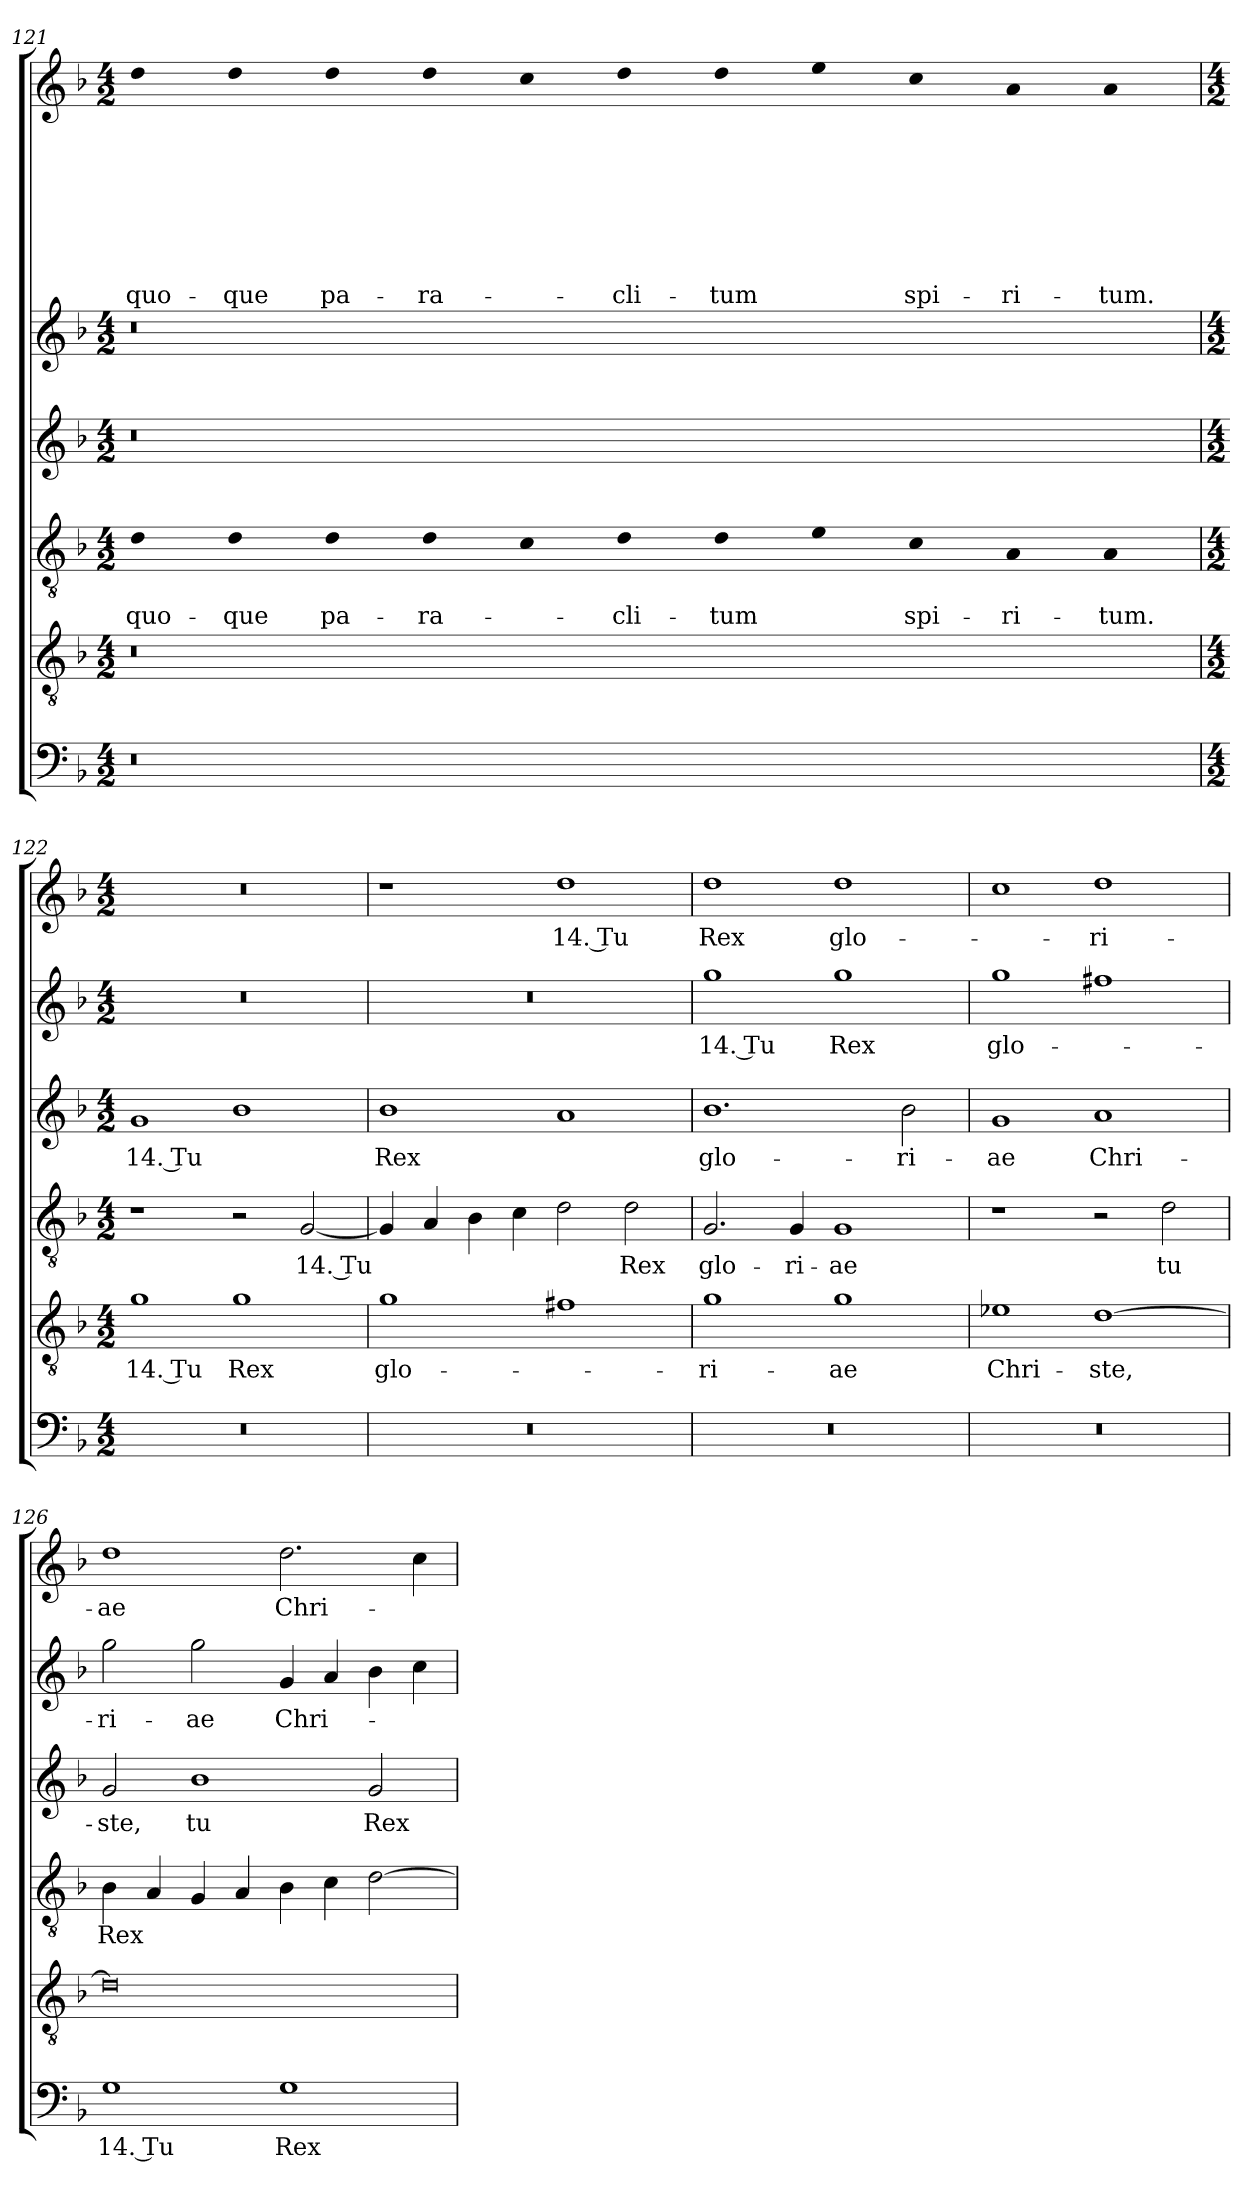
**kern	**text	**kern	**text	**kern	**text	**text	**kern	**text	**kern	**text	**kern	**text	**text	**text	**text	**text	**text	**text	**text
*part6	*part6	*part5	*part5	*part4	*part4	*part4	*part3	*part3	*part2	*part2	*part1	*part1	*part1	*part1	*part1	*part1	*part1	*part1	*part1
*staff6	*staff6	*staff5	*staff5	*staff4	*staff4	*staff4	*staff3	*staff3	*staff2	*staff2	*staff1	*staff1	*staff1	*staff1	*staff1	*staff1	*staff1	*staff1	*staff1
*clefF4	*	*clefGv2	*	*clefGv2	*	*	*clefG2	*	*clefG2	*	*clefG2	*	*	*	*	*	*	*	*
*k[b-]	*	*k[b-]	*	*k[b-]	*	*	*k[b-]	*	*k[b-]	*	*k[b-]	*	*	*	*	*	*	*	*
*F:	*	*F:	*	*F:	*	*	*F:	*	*F:	*	*F:	*	*	*	*	*	*	*	*
*M4/2	*	*M4/2	*	*M4/2	*	*	*M4/2	*	*M4/2	*	*M4/2	*	*	*	*	*	*	*	*
=121	=121	=121	=121	=121	=121	=121	=121	=121	=121	=121	=121	=121	=121	=121	=121	=121	=121	=121	=121
!	!	!	!	!LO:N:head=solid	!	!LO:LY:b	!	!	!	!	!LO:N:head=solid	!	!	!	!	!	!	!	!LO:LY:b
0r	.	0r	.	1d	.	quo-	0r	.	0r	.	1dd	.	.	.	.	.	.	.	quo-
!	!	!	!	!LO:N:head=solid	!	!LO:LY:b	!	!	!	!	!LO:N:head=solid	!	!	!	!	!	!	!	!LO:LY:b
.	.	.	.	1d	.	-que	.	.	.	.	1dd	.	.	.	.	.	.	.	-que
!	!	!	!	!LO:N:head=solid	!	!LO:LY:b	!	!	!	!	!LO:N:head=solid	!	!	!	!	!	!	!	!LO:LY:b
000ryy	.	000ryy	.	1d	.	pa-	000ryy	.	000ryy	.	1dd	.	.	.	.	.	.	.	pa-
!	!	!	!	!LO:N:head=solid	!	!LO:LY:b	!	!	!	!	!LO:N:head=solid	!	!	!	!	!	!	!	!LO:LY:b
.	.	.	.	1d	.	-ra-	.	.	.	.	1dd	.	.	.	.	.	.	.	-ra-
!	!	!	!	!LO:N:head=solid	!	!	!	!	!	!	!LO:N:head=solid	!	!	!	!	!	!	!	!
.	.	.	.	1c	.	.	.	.	.	.	1cc	.	.	.	.	.	.	.	.
!	!	!	!	!LO:N:head=solid	!	!LO:LY:b	!	!	!	!	!LO:N:head=solid	!	!	!	!	!	!	!	!LO:LY:b
.	.	.	.	1d	.	-cli-	.	.	.	.	1dd	.	.	.	.	.	.	.	-cli-
!	!	!	!	!LO:N:head=solid	!	!LO:LY:b	!	!	!	!	!LO:N:head=solid	!	!	!	!	!	!	!	!LO:LY:b
.	.	.	.	1d	.	-tum	.	.	.	.	1dd	.	.	.	.	.	.	.	-tum
!	!	!	!	!LO:N:head=solid	!	!	!	!	!	!	!LO:N:head=solid	!	!	!	!	!	!	!	!
.	.	.	.	1e	.	.	.	.	.	.	1ee	.	.	.	.	.	.	.	.
!	!	!	!	!LO:N:head=solid	!	!LO:LY:b	!	!	!	!	!LO:N:head=solid	!	!	!	!	!	!	!	!LO:LY:b
.	.	.	.	1c	.	spi-	.	.	.	.	1cc	.	.	.	.	.	.	.	spi-
!	!	!	!	!LO:N:head=solid	!	!LO:LY:b	!	!	!	!	!LO:N:head=solid	!	!	!	!	!	!	!	!LO:LY:b
.	.	.	.	1A	.	-ri-	.	.	.	.	1a	.	.	.	.	.	.	.	-ri-
!	!	!	!	!LO:N:head=solid	!	!LO:LY:b	!	!	!	!	!LO:N:head=solid	!	!	!	!	!	!	!	!LO:LY:b
1ryy	.	1ryy	.	1A	.	-tum.	1ryy	.	1ryy	.	1a	.	.	.	.	.	.	.	-tum.
!!LO:PB:g=z
=122	=122	=122	=122	=122	=122	=122	=122	=122	=122	=122	=122	=122	=122	=122	=122	=122	=122	=122	=122
*M4/2	*	*M4/2	*	*M4/2	*	*	*M4/2	*	*M4/2	*	*M4/2	*	*	*	*	*	*	*	*
!	!	!	!LO:LY:b	!	!	!	!	!LO:LY:b	!	!	!	!	!	!	!	!	!	!	!
0r	.	1g	14. Tu	1r	.	.	1g	14. Tu	0r	.	0r	.	.	.	.	.	.	.	.
!	!	!	!LO:LY:b	!	!	!	!	!	!	!	!	!	!	!	!	!	!	!	!
.	.	1g	Rex	2r	.	.	1b-	.	.	.	.	.	.	.	.	.	.	.	.
!	!	!	!	!	!LO:LY:b	!	!	!	!	!	!	!	!	!	!	!	!	!	!
.	.	.	.	[2G/	14. Tu	.	.	.	.	.	.	.	.	.	.	.	.	.	.
=123	=123	=123	=123	=123	=123	=123	=123	=123	=123	=123	=123	=123	=123	=123	=123	=123	=123	=123	=123
!	!	!	!LO:LY:b	!	!	!	!	!LO:LY:b	!	!	!	!	!	!	!	!	!	!	!
0r	.	1g	glo-	4G/]	.	.	1b-	Rex	0r	.	1r	.	.	.	.	.	.	.	.
.	.	.	.	4A/	.	.	.	.	.	.	.	.	.	.	.	.	.	.	.
.	.	.	.	4B-\	.	.	.	.	.	.	.	.	.	.	.	.	.	.	.
.	.	.	.	4c\	.	.	.	.	.	.	.	.	.	.	.	.	.	.	.
!	!	!	!	!	!	!	!	!	!	!	!	!LO:LY:b	!	!	!	!	!	!	!
.	.	1f#X	.	2d\	.	.	1a	.	.	.	1dd	14. Tu	.	.	.	.	.	.	.
!	!	!	!	!	!LO:LY:b	!	!	!	!	!	!	!	!	!	!	!	!	!	!
.	.	.	.	2d\	Rex	.	.	.	.	.	.	.	.	.	.	.	.	.	.
=124	=124	=124	=124	=124	=124	=124	=124	=124	=124	=124	=124	=124	=124	=124	=124	=124	=124	=124	=124
!	!	!	!LO:LY:b	!	!LO:LY:b	!	!	!LO:LY:b	!	!LO:LY:b	!	!LO:LY:b	!	!	!	!	!	!	!
0r	.	1g	-ri-	2.G/	glo-	.	1.b-	glo-	1gg	14. Tu	1dd	Rex	.	.	.	.	.	.	.
!	!	!	!	!	!LO:LY:b	!	!	!	!	!	!	!	!	!	!	!	!	!	!
.	.	.	.	4G/	-ri-	.	.	.	.	.	.	.	.	.	.	.	.	.	.
!	!	!	!LO:LY:b	!	!LO:LY:b	!	!	!	!	!LO:LY:b	!	!LO:LY:b	!	!	!	!	!	!	!
.	.	1g	-ae	1G	-ae	.	.	.	1gg	Rex	1dd	glo-	.	.	.	.	.	.	.
!	!	!	!	!	!	!	!	!LO:LY:b	!	!	!	!	!	!	!	!	!	!	!
.	.	.	.	.	.	.	2b-\	-ri-	.	.	.	.	.	.	.	.	.	.	.
=125	=125	=125	=125	=125	=125	=125	=125	=125	=125	=125	=125	=125	=125	=125	=125	=125	=125	=125	=125
!	!	!	!LO:LY:b	!	!	!	!	!LO:LY:b	!	!LO:LY:b	!	!	!	!	!	!	!	!	!
0r	.	1e-X	Chri-	1r	.	.	1g	-ae	1gg	glo-	1cc	.	.	.	.	.	.	.	.
!	!	!	!LO:LY:b	!	!	!	!	!LO:LY:b	!	!	!	!LO:LY:b	!	!	!	!	!	!	!
.	.	[1d	-ste,	2r	.	.	1a	Chri-	1ff#X	.	1dd	-ri-	.	.	.	.	.	.	.
!	!	!	!	!	!LO:LY:b	!	!	!	!	!	!	!	!	!	!	!	!	!	!
.	.	.	.	2d\	tu	.	.	.	.	.	.	.	.	.	.	.	.	.	.
=126	=126	=126	=126	=126	=126	=126	=126	=126	=126	=126	=126	=126	=126	=126	=126	=126	=126	=126	=126
!	!LO:LY:b	!	!	!	!LO:LY:b	!	!	!LO:LY:b	!	!LO:LY:b	!	!LO:LY:b	!	!	!	!	!	!	!
1G	14. Tu	0d]	.	4B-\	Rex	.	2g/	-ste,	2gg\	-ri-	1dd	-ae	.	.	.	.	.	.	.
.	.	.	.	4A/	.	.	.	.	.	.	.	.	.	.	.	.	.	.	.
!	!	!	!	!	!	!	!	!LO:LY:b	!	!LO:LY:b	!	!	!	!	!	!	!	!	!
.	.	.	.	4G/	.	.	1b-	tu	2gg\	-ae	.	.	.	.	.	.	.	.	.
.	.	.	.	4A/	.	.	.	.	.	.	.	.	.	.	.	.	.	.	.
!	!LO:LY:b	!	!	!	!	!	!	!	!	!LO:LY:b	!	!LO:LY:b	!	!	!	!	!	!	!
1G	Rex	.	.	4B-\	.	.	.	.	4g/	Chri-	2.dd\	Chri-	.	.	.	.	.	.	.
.	.	.	.	4c\	.	.	.	.	4a/	.	.	.	.	.	.	.	.	.	.
!	!	!	!	!	!	!	!	!LO:LY:b	!	!	!	!	!	!	!	!	!	!	!
.	.	.	.	[2d\	.	.	2g/	Rex	4b-\	.	.	.	.	.	.	.	.	.	.
.	.	.	.	.	.	.	.	.	4cc\	.	4cc\	.	.	.	.	.	.	.	.
=	=	=	=	=	=	=	=	=	=	=	=	=	=	=	=	=	=	=	=
*-	*-	*-	*-	*-	*-	*-	*-	*-	*-	*-	*-	*-	*-	*-	*-	*-	*-	*-	*-
